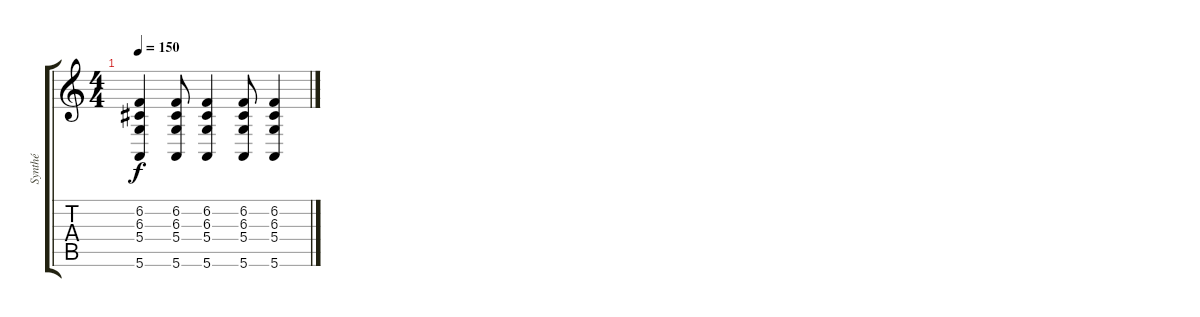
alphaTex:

\track ("Synthé" "Synthé") {instrument synthstrings2}
\staff {score tabs}
\tuning (E4 B3 G3 D3 A2 E2) {hide}
\ts (4 4)
\tempo 150
\clef g2
\ks c
(6.2 6.3 5.4 5.6).4{dy f} (6.2 6.3 5.4 5.6).8 (6.2 6.3 5.4 5.6).4 (6.2 6.3 5.4 5.6).8 (6.2 6.3 5.4 5.6).4
